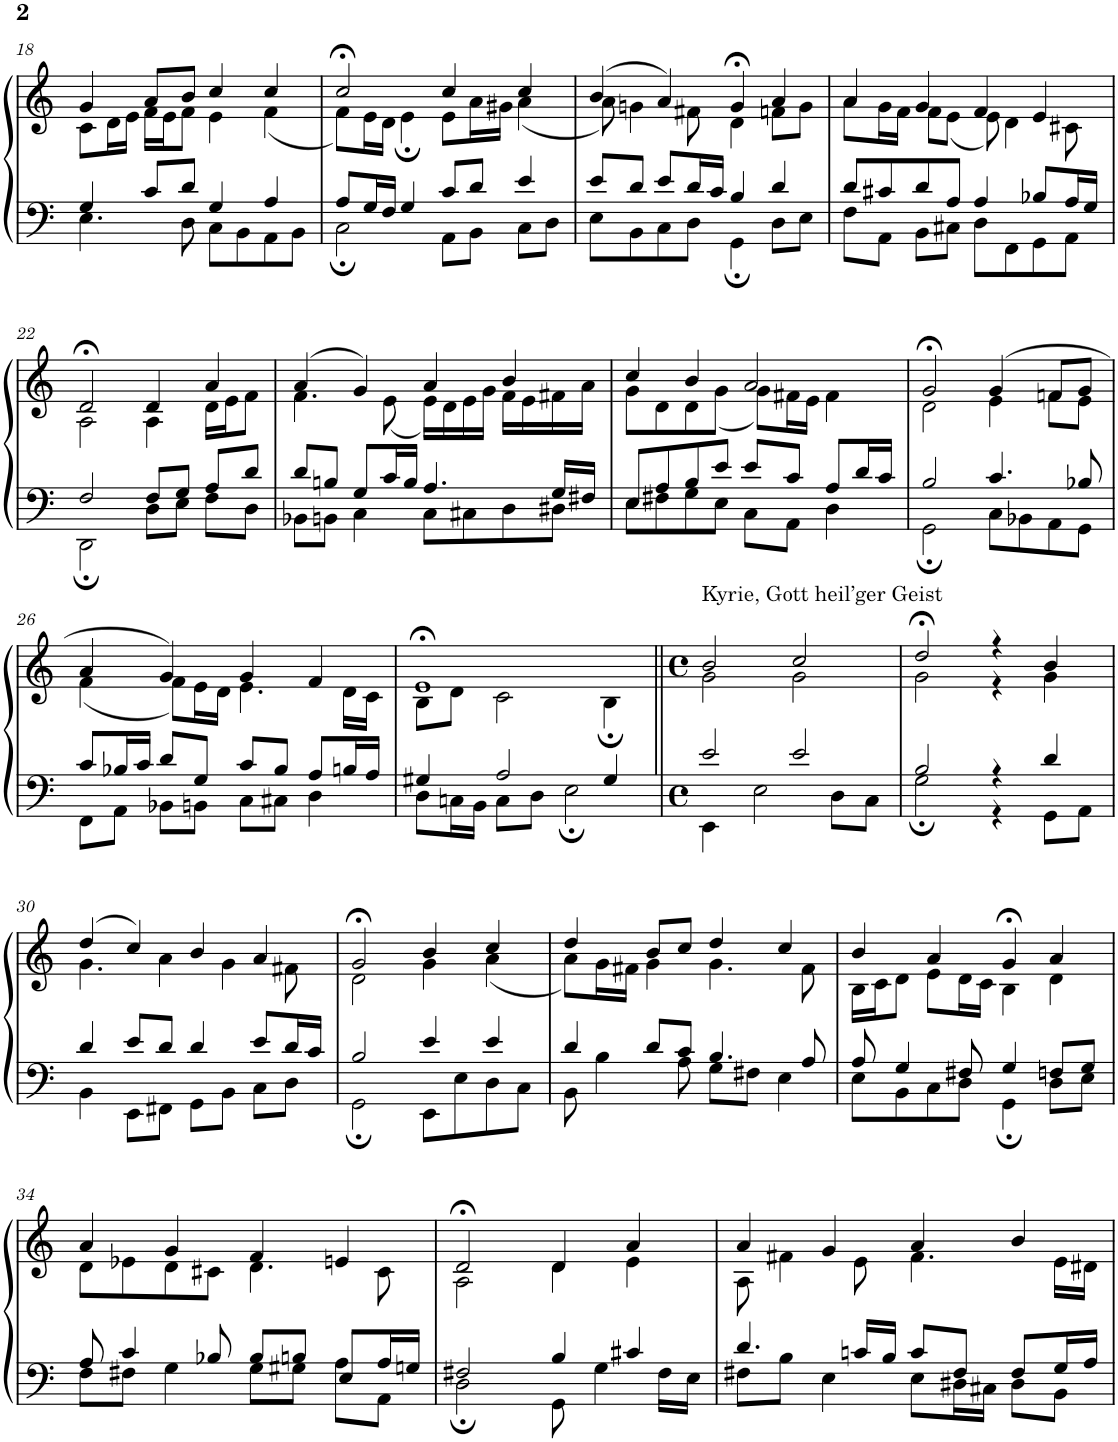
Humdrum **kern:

**kern	**kern
*part1	*part1
*staff2	*staff1
*I"S,A	*
!!LO:PB:g=z
*clefF4	*clefG2
*k[]	*k[]
*M4/4	*M4/4
*met(c)	*met(c)
=18	=18
*^	*^
4G/	4.E\	4g/	8c\L
.	.	.	16d\L
.	.	.	16e\JJ
8c/L	.	8a/L	16f\LL
.	.	.	16e\J
8d/J	8D\	8b/J	8f\J
4G/	8C\L	4cc/	4e\
.	8BB\	.	.
4A/	8AA\	4cc/	(<4f\
.	8BB\J	.	.
=19	=19	=19	=19
8A/L	2C;\	2cc;</	8f\L)
16G/L	.	.	16e\L
16F/JJ	.	.	16d\JJ
4G/	.	.	4e;\
8c/L	8AA\L	4cc/	8e\L
8d/J	8BB\J	.	16a\L
.	.	.	16g#X\JJ
4e/	8C\L	4cc/	(<4a\
.	8D\J	.	.
=20	=20	=20	=20
8e/L	8E\L	(>4b/	8a\)
8d/J	8BB\	.	4gn\
8e/L	8C\	4a/)	.
16d/L	8D\J	.	8f#X\
16c/JJ	.	.	.
4B/	4GG;\	4g;</	4d\
4d/	8D\L	4a/	8fn\L
.	8E\J	.	8g\J
=21	=21	=21	=21
8d/L	8F\L	4a/	8a\L
8c#X/	8AA\J	.	16g\L
.	.	.	16f\JJ
8d/	8BB\L	4g/	8f\L
8A/J	8C#X\J	.	(<8e\J
4A/	8D\L	4f/	8e\)
.	8FF\	.	4d\
8B-X/L	8GG\	4e/	.
16A/L	8AA\J	.	8c#X\
16G/JJ	.	.	.
!!LO:LB:g=z	!!
=22	=22	=22	=22
2F/	2DD;\	2d;</	2A\
8F/L	8D\L	4d/	4A\
8G/J	8E\J	.	.
8A/L	8F\L	4a/	16d\LL
.	.	.	16e\J
8d/J	8D\J	.	8f\J
=23	=23	=23	=23
8d/L	8BB-X\L	(>4a/	4.f\
8Bn/J	8BBn\J	.	.
8G/L	4C\	4g/)	.
16c/L	.	.	(<8e\
16B/JJ	.	.	.
4.A/	8C\L	4a/	16e\LL)
.	.	.	16d\
.	8C#X\	.	16e\
.	.	.	16g\JJ
.	8D\	4b/	16f\LL
.	.	.	16e\
16G/LL	8D#X\J	.	16f#X\
16F#X/JJ	.	.	16a\JJ
=24	=24	=24	=24
8E/L	8E\L	4cc/	8g\L
8A/	8F#X\	.	8d\
8B/	8G\	4b/	8d\
8e/J	8E\J	.	(<8g\J
8e/L	8C\L	2a/	8g\L)
8c/J	8AA\J	.	16f#X\L
.	.	.	16e\JJ
8A/L	4D\	.	4f#\
16d/L	.	.	.
16c/JJ	.	.	.
=25	=25	=25	=25
2B/	2GG;\	2g;</	2d\
4.c/	8C\L	(>4g/	4e\
.	8BB-X\	.	.
.	8AA\	8fn/L	8fn\L
8B-X/	8GG\J	8g/J	8e\J
!!LO:LB:g=z	!!
=26	=26	=26	=26
8c/L	8FF\L	4a/	(<4f\
16B-X/L	8AA\J	.	.
16c/JJ	.	.	.
8d/L	8BB-X\L	4g/)	8f\L)
8G/J	8BBn\J	.	16e\L
.	.	.	16d\JJ
8c/L	8C\L	4g/	4.e\
8B-/J	8C#X\J	.	.
8A/L	4D\	4f/	.
16Bn/L	.	.	16d\LL
16A/JJ	.	.	16c\JJ
=27	=27	=27	=27
4G#X/	8D\L	1e;<	8B\L
.	16Cn\L	.	8d\J
.	16BB\JJ	.	.
2A/	8C\L	.	2c\
.	8D\J	.	.
.	2E;\	.	.
4G#/	.	.	4B;\
=28||	=28||	=28||	=28||
*M4/4	*	*M4/4	*
*met(c)	*	*met(c)	*
!	!	!LO:TX:a:t=Kyrie, Gott heil’ger Geist	!
2e/	4EE\	2b/	2g\
.	2E\	.	.
2e/	.	2cc/	2g\
.	8D\L	.	.
.	8C\J	.	.
=29	=29	=29	=29
2B/	2G;\	2dd;</	2g\
4r	4r	4r	4r
4d/	8GG\L	4b/	4g\
.	8AA\J	.	.
!!LO:LB:g=z	!!
=30	=30	=30	=30
4d/	4BB\	(>4dd/	4.g\
8e/L	8EE\L	4cc/)	.
8d/J	8FF#X\J	.	4a\
4d/	8GG\L	4b/	.
.	8BB\J	.	4g\
8e/L	8C\L	4a/	.
16d/L	8D\J	.	8f#X\
16c/JJ	.	.	.
=31	=31	=31	=31
2B/	2GG;\	2g;</	2d\
4e/	8EE\L	4b/	4g\
.	8E\	.	.
4e/	8D\	4cc/	(<4a\
.	8C\J	.	.
=32	=32	=32	=32
4d/	8BB\	4dd/	8a\L)
.	4B\	.	16g\L
.	.	.	16f#X\JJ
8d/L	.	8b/L	4g\
8c/J	8A\	8cc/J	.
4.B/	8G\L	4dd/	4.g\
.	8F#X\J	.	.
.	4E\	4cc/	.
8A/	.	.	8f#\
=33	=33	=33	=33
8A/	8E\L	4b/	16B\LL
.	.	.	16c\J
4G/	8BB\	.	8d\J
.	8C\	4a/	8e\L
8F#X/	8D\J	.	16d\L
.	.	.	16c\JJ
4G/	4GG;\	4g;</	4B\
8Fn/L	8D\L	4a/	4d\
8G/J	8E\J	.	.
!!LO:LB:g=z	!!
=34	=34	=34	=34
8A/	8F\L	4a/	8d\L
4c/	8F#X\J	.	8e-X\
.	4G\	4g/	8d\
8B-X/	.	.	8c#X\J
8B-/L	8G\L	4f/	4.d\
8Bn/J	8G#X\J	.	.
8E/L	8A\L	4en/	.
16A/L	8AA\J	.	8c#\
16Gn/JJ	.	.	.
=35	=35	=35	=35
2F#X/	2D;\	2d;</	2A\
4B/	8GG\	4d/	4d\
.	4G\	.	.
4c#X/	.	4a/	4e\
.	16F#\LL	.	.
.	16E\JJ	.	.
=36	=36	=36	=36
4.d/	8F#X\L	4a/	8A\
.	8B\J	.	4f#X\
.	4E\	4g/	.
16cn/LL	.	.	8e\
16B/JJ	.	.	.
8c/L	8E\L	4a/	4.f#\
8F#/J	16D#X\L	.	.
.	16C#X\JJ	.	.
8F#/L	8D#\L	4b/	.
16G/L	8BB\J	.	16e\LL
16A/JJ	.	.	16d#X\JJ
*v	*v	*	*
*	*v	*v
=	=
*-	*-
